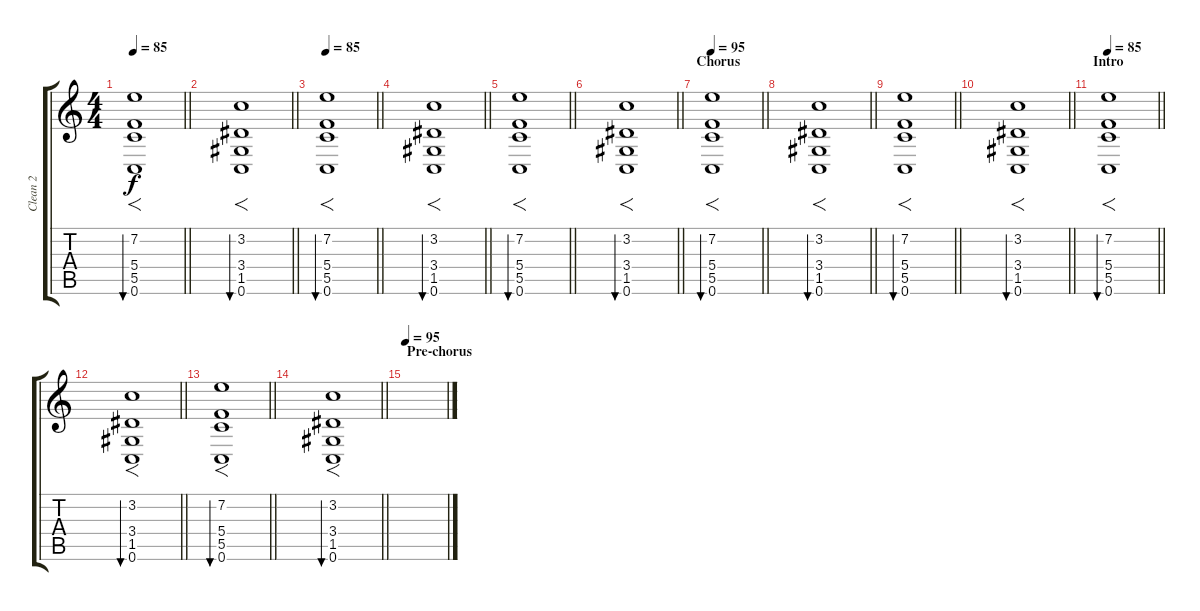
\track ("Clean 2" "Clean 2") {instrument electricguitarclean}
\staff {score tabs}
\tuning (D4 A3 F3 C3 G2 C2) {hide}
\ts (4 4)
\tempo 85
\clef g2
\barLineRight lightlight
\ks c
(7.2 5.4 5.5 0.6).1{f bu 60 dy f} |
\barLineRight lightlight
(3.2 3.4 1.5 0.6).1{f bu 60} |
\tempo 85
\barLineRight lightlight
(7.2 5.4 5.5 0.6).1{f bu 60} |
\barLineRight lightlight
(3.2 3.4 1.5 0.6).1{f bu 60} |
\barLineRight lightlight
(7.2 5.4 5.5 0.6).1{f bu 60} |
\barLineRight lightlight
(3.2 3.4 1.5 0.6).1{f bu 60} |
\section ("" "Chorus")
\tempo 95
\barLineRight lightlight
(7.2 5.4 5.5 0.6).1{f bu 60} |
\barLineRight lightlight
(3.2 3.4 1.5 0.6).1{f bu 60} |
\barLineRight lightlight
(7.2 5.4 5.5 0.6).1{f bu 60} |
\barLineRight lightlight
(3.2 3.4 1.5 0.6).1{f bu 60} |
\section ("" "Intro")
\tempo 85
\barLineRight lightlight
(7.2 5.4 5.5 0.6).1{f bu 60} |
\barLineRight lightlight
(3.2 3.4 1.5 0.6).1{f bu 60} |
\barLineRight lightlight
(7.2 5.4 5.5 0.6).1{f bu 60} |
\barLineRight lightlight
(3.2 3.4 1.5 0.6).1{f bu 60} |
\section ("" "Pre-chorus")
\tempo 95
